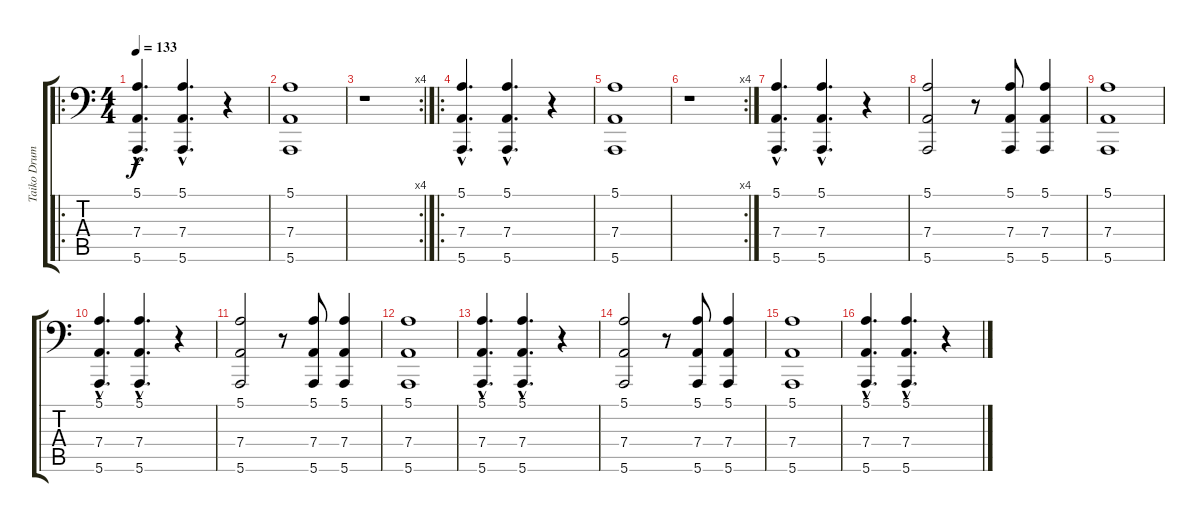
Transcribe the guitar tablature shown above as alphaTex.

\track ("Taiko Drum" "Taiko Drum") {instrument taikodrum}
\staff {score tabs}
\tuning (E3 B2 G2 D2 A1 E1) {hide}
\ro
\ts (4 4)
\tempo 133
\clef f4
\ks c
(5.1{hac} 7.4{hac} 5.6{hac}).4{d dy f instrument taikodrum} (5.1{hac} 7.4{hac} 5.6{hac}).4{d} r.4 |
(5.1 7.4 5.6).1 |
\rc 4
r.1 |
\ro
(5.1{hac} 7.4{hac} 5.6{hac}).4{d} (5.1{hac} 7.4{hac} 5.6{hac}).4{d} r.4 |
(5.1 7.4 5.6).1 |
\rc 4
r.1 |
(5.1{hac} 7.4{hac} 5.6{hac}).4{d} (5.1{hac} 7.4{hac} 5.6{hac}).4{d} r.4 |
(5.1 7.4 5.6).2 r.8 (5.1 7.4 5.6).8 (5.1 7.4 5.6).4 |
(5.1 7.4 5.6).1 |
(5.1{hac} 7.4{hac} 5.6{hac}).4{d} (5.1{hac} 7.4{hac} 5.6{hac}).4{d} r.4 |
(5.1 7.4 5.6).2 r.8 (5.1 7.4 5.6).8 (5.1 7.4 5.6).4 |
(5.1 7.4 5.6).1 |
(5.1{hac} 7.4{hac} 5.6{hac}).4{d} (5.1{hac} 7.4{hac} 5.6{hac}).4{d} r.4 |
(5.1 7.4 5.6).2 r.8 (5.1 7.4 5.6).8 (5.1 7.4 5.6).4 |
(5.1 7.4 5.6).1 |
(5.1{hac} 7.4{hac} 5.6{hac}).4{d} (5.1{hac} 7.4{hac} 5.6{hac}).4{d} r.4
